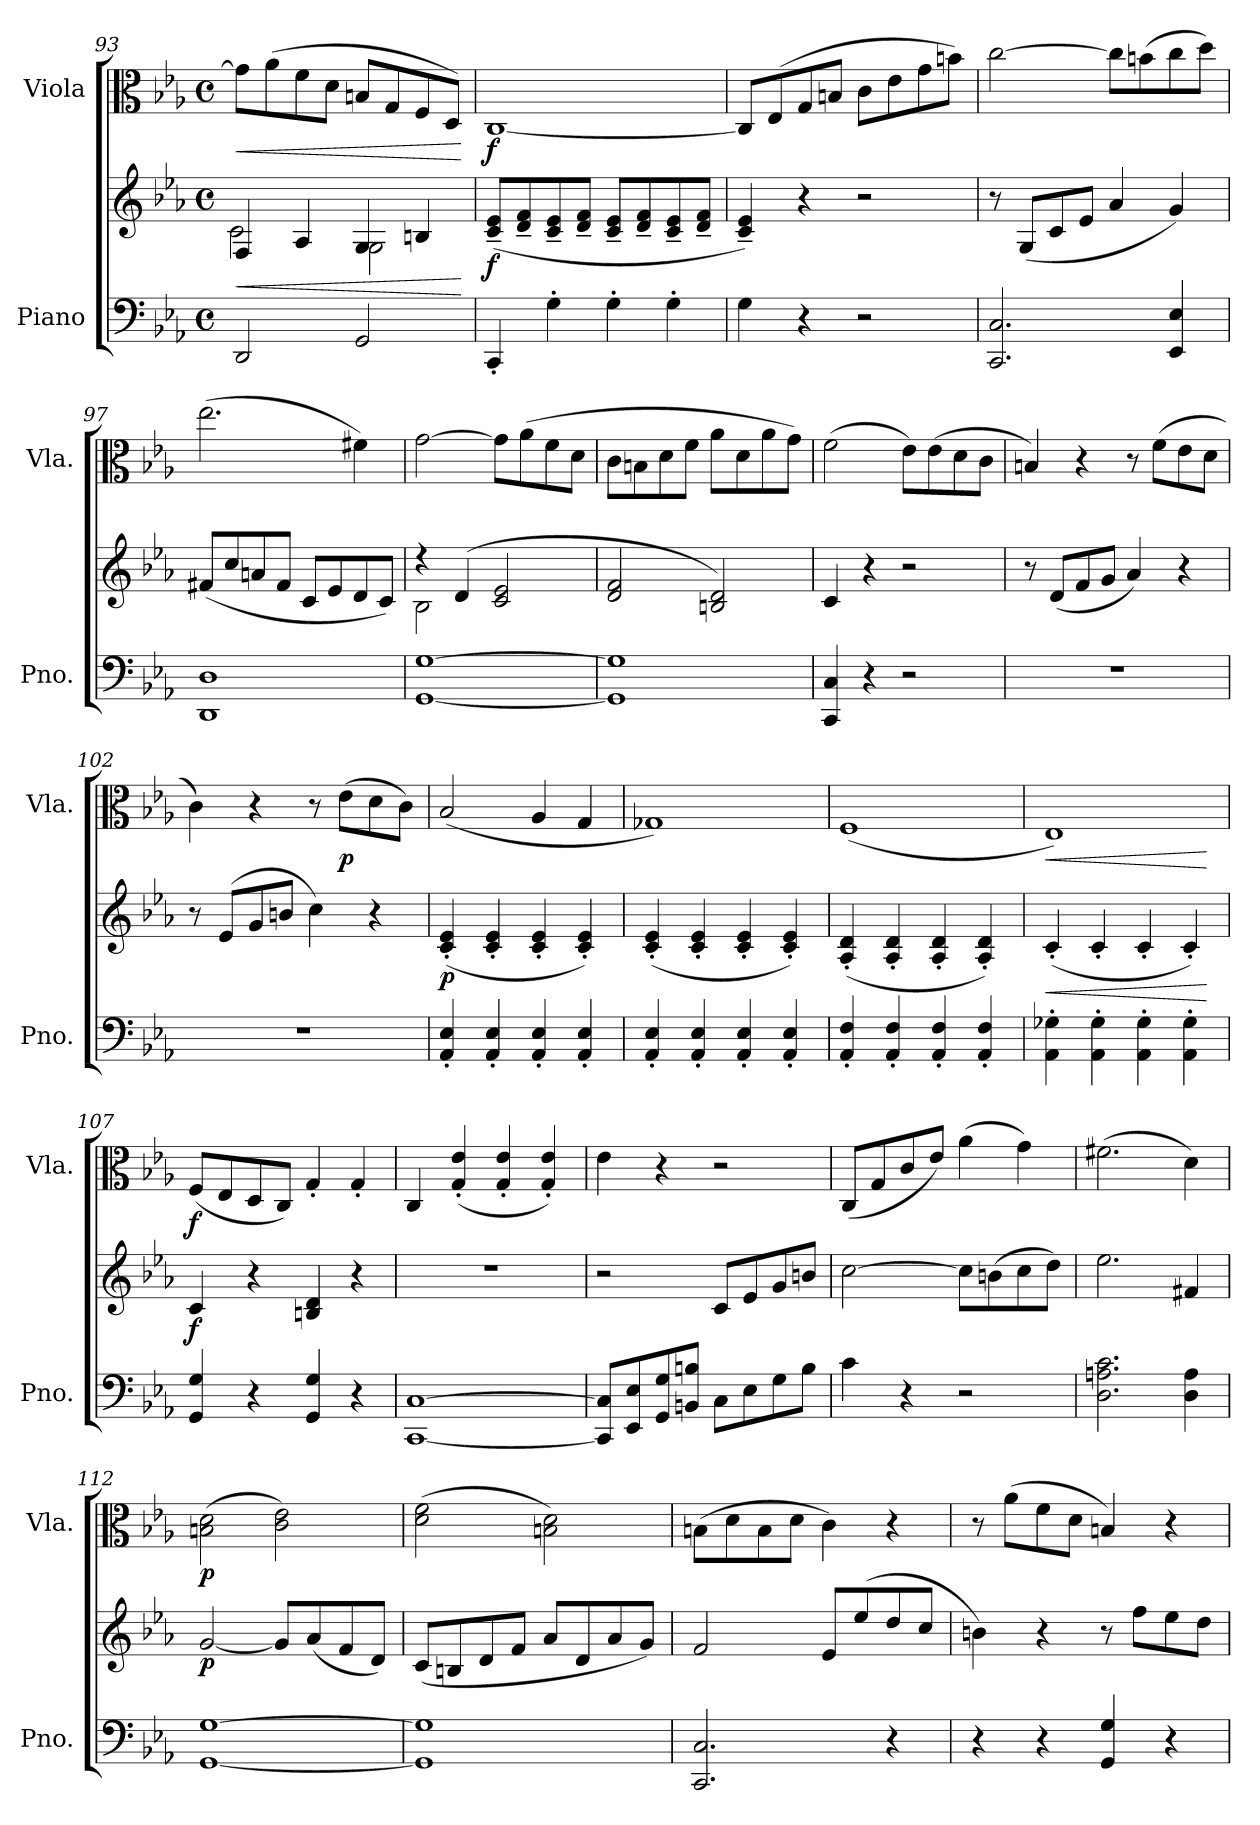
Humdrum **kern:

**kern	**kern	**dynam	**kern	**dynam
*part2	*part2	*part2	*part1	*part1
*staff3	*staff2	*staff2/3	*staff1	*staff1
*I"Piano	*	*	*I"Viola	*
*I'Pno.	*	*	*I'Vla.	*
*clefF4	*clefG2	*	*clefC3	*
*k[b-e-a-]	*k[b-e-a-]	*	*k[b-e-a-]	*
*M4/4	*M4/4	*	*M4/4	*
*met(c)	*met(c)	*	*met(c)	*
=93	=93	=93	=93	=93
!	!	!LO:HP:b	!	!LO:HP:b
*	*^	*	*	*
2DD/	4F/	2c\	<	8g\L]	<
.	.	.	.	(8a-\	.
.	4A-/	.	.	8f\	.
.	.	.	.	8d\J	.
2GG/	4G/	2G\	.	8Bn/L	.
.	.	.	.	8G/	.
.	4Bn/	.	.	8F/	.
.	.	.	.	8D/J)	.
*	*v	*v	*	*	*
.	.	[	.	[
!!LO:LB:g=z
=94	=94	=94	=94	=94
!	!	!LO:DY:b	!	!LO:DY:b
4CC'/	(8c/~ 8e-/~L	f	[1C	f
.	8d/~ 8f/~	.	.	.
4G'\	8c/~ 8e-/~	.	.	.
.	8d/~ 8f/~J	.	.	.
4G'\	8c/~ 8e-/~L	.	.	.
.	8d/~ 8f/~	.	.	.
4G'\	8c/~ 8e-/~	.	.	.
.	8d/~ 8f/~J	.	.	.
=95	=95	=95	=95	=95
4G\	4c/~ 4e-/~)	.	8C/L]	.
.	.	.	(8E-/	.
4r	4r	.	8G/	.
.	.	.	8Bn/J	.
2r	2r	.	8c\L	.
.	.	.	8e-\	.
.	.	.	8g\	.
.	.	.	8bn\J)	.
=96	=96	=96	=96	=96
2.CC/ 2.C/	8r	.	[2cc\	.
.	(8G/L	.	.	.
.	8c/	.	.	.
.	8e-/J	.	.	.
.	4a-/	.	8cc\L]	.
.	.	.	(8bn\	.
4EE-/ 4E-/	4g/)	.	8cc\	.
.	.	.	8dd\J)	.
=97	=97	=97	=97	=97
1DD 1D	(8f#X/L	.	(2.ee-\	.
.	8cc/	.	.	.
.	8an/	.	.	.
.	8f#/J	.	.	.
.	8c/L	.	.	.
.	8e-/	.	.	.
.	8d/	.	4f#X\)	.
.	8c/J)	.	.	.
=98	=98	=98	=98	=98
*	*^	*	*	*
[1GG [1G	4r	2B-\	.	[2g\	.
.	(4d/	.	.	.	.
.	2c/ 2e-/	2ryy	.	8g\L]	.
.	.	.	.	(8a-\	.
.	.	.	.	8f\	.
.	.	.	.	8d\J	.
*	*v	*v	*	*	*
=99	=99	=99	=99	=99
1GG] 1G]	2d/ 2f/	.	8c\L	.
.	.	.	8Bn\	.
.	.	.	8d\	.
.	.	.	8f\J	.
.	2Bn/ 2d/)	.	8a-\L	.
.	.	.	8d\	.
.	.	.	8a-\	.
.	.	.	8g\J)	.
=100	=100	=100	=100	=100
4CC/ 4C/	4c/	.	(2f\	.
4r	4r	.	.	.
2r	2r	.	8e-\L)	.
.	.	.	(8e-\	.
.	.	.	8d\	.
.	.	.	8c\J	.
!!LO:LB:g=z
=101	=101	=101	=101	=101
1r	8r	.	4Bn/)	.
.	(8d/L	.	.	.
.	8f/	.	4r	.
.	8g/J	.	.	.
.	4a-/)	.	8r	.
.	.	.	(8f\L	.
.	4r	.	8e-\	.
.	.	.	8d\J	.
=102	=102	=102	=102	=102
1r	8r	.	4c\)	.
.	(8e-/L	.	.	.
.	8g/	.	4r	.
.	8bn/J	.	.	.
.	4cc\)	.	8r	.
!	!	!	!	!LO:DY:b
.	.	.	(8e-\L	p
.	4r	.	8d\	.
.	.	.	8c\J)	.
=103	=103	=103	=103	=103
!	!	!LO:DY:b	!	!
4AA-/' 4E-/'	(4c/' 4e-/'	p	(2B-/	.
4AA-/' 4E-/'	4c/' 4e-/'	.	.	.
4AA-/' 4E-/'	4c/' 4e-/'	.	4A-/	.
4AA-/' 4E-/'	4c/' 4e-/')	.	4G/	.
=104	=104	=104	=104	=104
4AA-/' 4E-/'	(4c/' 4e-/'	.	1G-X)	.
4AA-/' 4E-/'	4c/' 4e-/'	.	.	.
4AA-/' 4E-/'	4c/' 4e-/'	.	.	.
4AA-/' 4E-/'	4c/' 4e-/')	.	.	.
=105	=105	=105	=105	=105
4AA-/' 4F/'	(4A-/' 4d/'	.	(1F	.
4AA-/' 4F/'	4A-/' 4d/'	.	.	.
4AA-/' 4F/'	4A-/' 4d/'	.	.	.
4AA-/' 4F/'	4A-/' 4d/')	.	.	.
=106	=106	=106	=106	=106
!	!	!LO:HP:b	!	!LO:HP:b
4AA-\' 4G-X\'	(4c'/	<	1E-)	<
4AA-\' 4G-\'	4c'/	.	.	.
4AA-\' 4G-\'	4c'/	.	.	.
4AA-\' 4G-\'	4c'/)	.	.	.
.	.	[	.	[
=107	=107	=107	=107	=107
!	!	!LO:DY:b	!	!LO:DY:b
4GG/ 4G/	4c/	f	(8F/L	f
.	.	.	8E-/	.
4r	4r	.	8D/	.
.	.	.	8C/J)	.
4GG/ 4G/	4Bn/ 4d/	.	4G'/	.
4r	4r	.	4G'/	.
=108	=108	=108	=108	=108
[1CC [1C	1r	.	4C/	.
.	.	.	(4G/' 4e-/'	.
.	.	.	4G/' 4e-/'	.
.	.	.	4G/' 4e-/')	.
!!LO:PB:g=z
=109	=109	=109	=109	=109
8CC/] 8C/]L	2r	.	4e-\	.
8EE-/ 8E-/	.	.	.	.
8GG/ 8G/	.	.	4r	.
8BBn/ 8Bn/J	.	.	.	.
8C\L	(8c/L	.	2r	.
8E-\	8e-/	.	.	.
8G\	8g/	.	.	.
8B\J	8bn/J	.	.	.
=110	=110	=110	=110	=110
4c\	[2cc\	.	(8C/L	.
.	.	.	8G/	.
4r	.	.	8c/	.
.	.	.	8e-/J)	.
2r	8cc\L]	.	(4a-\	.
.	(8bn\	.	.	.
.	8cc\	.	4g\)	.
.	8dd\J)	.	.	.
=111	=111	=111	=111	=111
2.D\ 2.An\ 2.c\	2.ee-\	.	(2.f#X\	.
4D\ 4A\	4f#X/	.	4d\)	.
=112	=112	=112	=112	=112
!	!	!LO:DY:b	!	!LO:DY:b
[1GG [1G	[2g/	p	(2Bn\ 2d\	p
.	8g/L]	.	2c\ 2e-\)	.
.	(8a-/	.	.	.
.	8f/	.	.	.
.	8d/J)	.	.	.
=113	=113	=113	=113	=113
1GG] 1G]	(8c/L	.	(2d\ 2f\	.
.	8Bn/	.	.	.
.	8d/	.	.	.
.	8f/J	.	.	.
.	8a-/L	.	2Bn\ 2d\)	.
.	8d/	.	.	.
.	8a-/	.	.	.
.	8g/J)	.	.	.
=114	=114	=114	=114	=114
2.CC/ 2.C/	2f/	.	(8Bn\L	.
.	.	.	8d\	.
.	.	.	8B\	.
.	.	.	8d\J	.
.	8e-/L	.	4c\)	.
.	(8ee-/	.	.	.
4r	8dd/	.	4r	.
.	8cc/J	.	.	.
=115	=115	=115	=115	=115
4r	4bn\)	.	8r	.
.	.	.	(8a-\L	.
4r	4r	.	8f\	.
.	.	.	8d\J	.
4GG/ 4G/	8r	.	4Bn/)	.
.	8ff\L	.	.	.
4r	8ee-\	.	4r	.
.	8dd\J	.	.	.
=	=	=	=	=
*-	*-	*-	*-	*-
